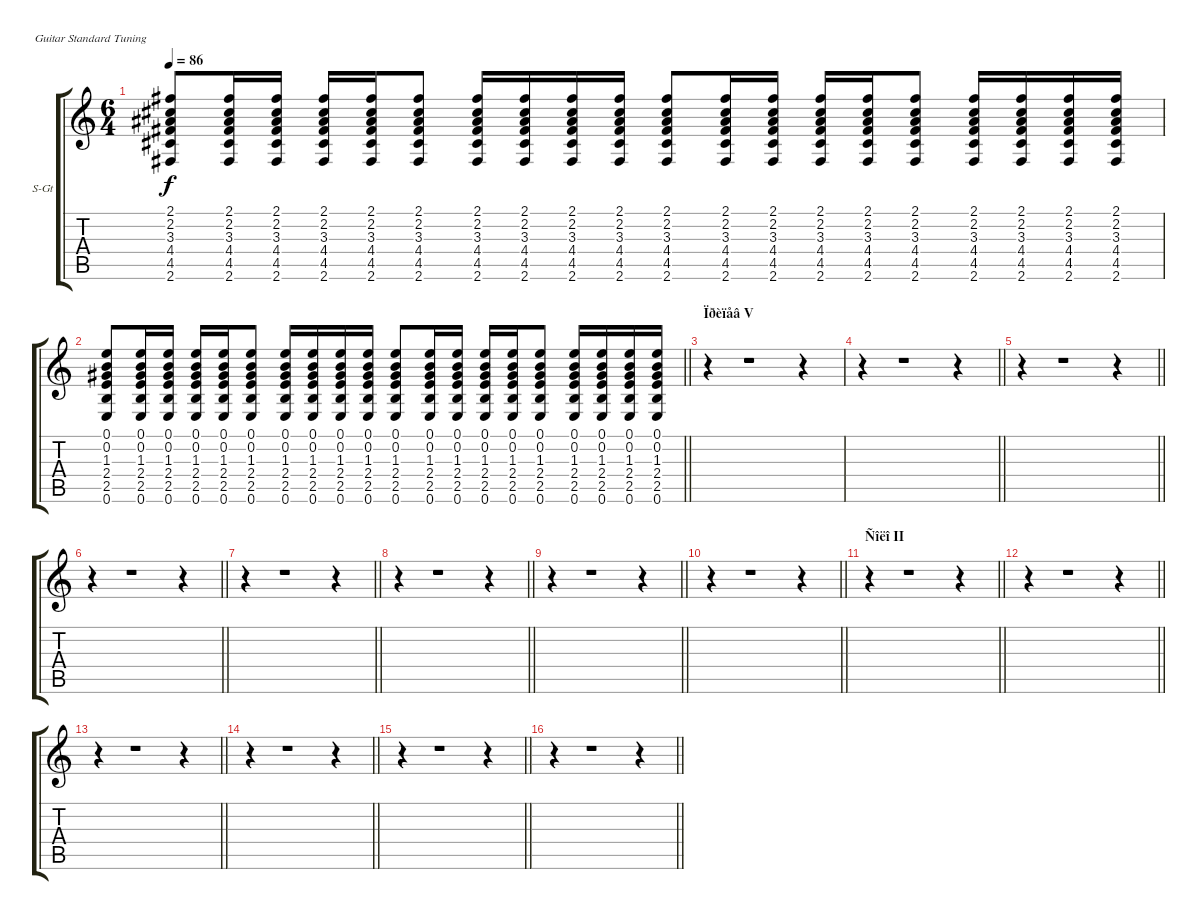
\bracketExtendMode groupsimilarinstruments
\firstSystemTrackNameOrientation horizontal
\otherSystemsTrackNameOrientation horizontal
\track ("àêóñòèêà" "S-Gt") {instrument acousticguitarsteel}
\staff {score tabs}
\tuning (E4 B3 G3 D3 A2 E2)
\ts (6 4)
\tempo 86
\clef g2
\ks c
(2.1 2.2 3.3 4.4 4.5 2.6).8{dy f} (2.1 2.2 3.3 4.4 4.5 2.6).16 (2.1 2.2 3.3 4.4 4.5 2.6).16 (2.1 2.2 3.3 4.4 4.5 2.6).16 (2.1 2.2 3.3 4.4 4.5 2.6).16 (2.1 2.2 3.3 4.4 4.5 2.6).8 (2.1 2.2 3.3 4.4 4.5 2.6).16 (2.1 2.2 3.3 4.4 4.5 2.6).16 (2.1 2.2 3.3 4.4 4.5 2.6).16 (2.1 2.2 3.3 4.4 4.5 2.6).16 (2.1 2.2 3.3 4.4 4.5 2.6).8 (2.1 2.2 3.3 4.4 4.5 2.6).16 (2.1 2.2 3.3 4.4 4.5 2.6).16 (2.1 2.2 3.3 4.4 4.5 2.6).16 (2.1 2.2 3.3 4.4 4.5 2.6).16 (2.1 2.2 3.3 4.4 4.5 2.6).8 (2.1 2.2 3.3 4.4 4.5 2.6).16 (2.1 2.2 3.3 4.4 4.5 2.6).16 (2.1 2.2 3.3 4.4 4.5 2.6).16 (2.1 2.2 3.3 4.4 4.5 2.6).16 |
\barLineRight lightlight
(0.1 0.2 1.3 2.4 2.5 0.6).8 (0.1 0.2 1.3 2.4 2.5 0.6).16 (0.1 0.2 1.3 2.4 2.5 0.6).16 (0.1 0.2 1.3 2.4 2.5 0.6).16 (0.1 0.2 1.3 2.4 2.5 0.6).16 (0.1 0.2 1.3 2.4 2.5 0.6).8 (0.1 0.2 1.3 2.4 2.5 0.6).16 (0.1 0.2 1.3 2.4 2.5 0.6).16 (0.1 0.2 1.3 2.4 2.5 0.6).16 (0.1 0.2 1.3 2.4 2.5 0.6).16 (0.1 0.2 1.3 2.4 2.5 0.6).8 (0.1 0.2 1.3 2.4 2.5 0.6).16 (0.1 0.2 1.3 2.4 2.5 0.6).16 (0.1 0.2 1.3 2.4 2.5 0.6).16 (0.1 0.2 1.3 2.4 2.5 0.6).16 (0.1 0.2 1.3 2.4 2.5 0.6).8 (0.1 0.2 1.3 2.4 2.5 0.6).16 (0.1 0.2 1.3 2.4 2.5 0.6).16 (0.1 0.2 1.3 2.4 2.5 0.6).16 (0.1 0.2 1.3 2.4 2.5 0.6).16 |
\section ("" "Ïðèïåâ V")
r.4 r.1 r.4 |
\barLineRight lightlight
r.4 r.1 r.4 |
\barLineRight lightlight
r.4 r.1 r.4 |
\barLineRight lightlight
r.4 r.1 r.4 |
\barLineRight lightlight
r.4 r.1 r.4 |
\barLineRight lightlight
r.4 r.1 r.4 |
\barLineRight lightlight
r.4 r.1 r.4 |
\barLineRight lightlight
r.4 r.1 r.4 |
\section ("" "Ñîëî II")
\barLineRight lightlight
r.4 r.1 r.4 |
\barLineRight lightlight
r.4 r.1 r.4 |
\barLineRight lightlight
r.4 r.1 r.4 |
\barLineRight lightlight
r.4 r.1 r.4 |
\barLineRight lightlight
r.4 r.1 r.4 |
\barLineRight lightlight
r.4 r.1 r.4
